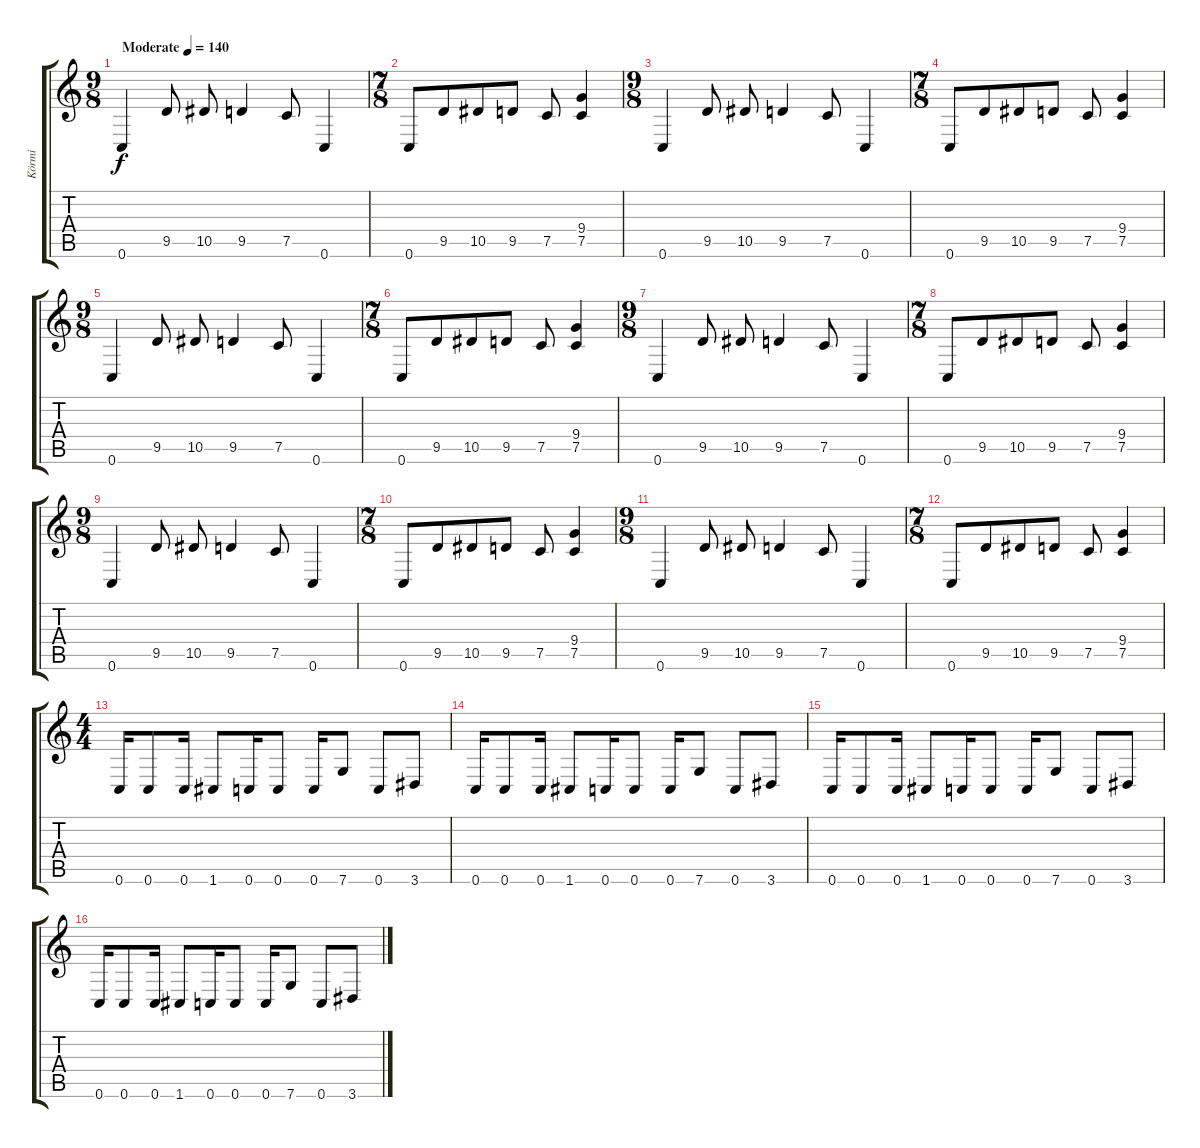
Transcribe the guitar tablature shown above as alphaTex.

\track ("Körmi" "Körmi") {instrument distortionguitar}
\staff {score tabs}
\tuning (C4 G3 Eb3 Bb2 F2 C2) {hide}
\ts (9 8)
\tempo (140 "Moderate")
\clef g2
\ks c
0.6.4{dy f instrument distortionguitar} 9.5.8 10.5.8 9.5.4 7.5.8 0.6.4 |
\ts (7 8)
0.6.8 9.5.8 10.5.8 9.5.8 7.5.8 (9.4 7.5).4 |
\ts (9 8)
0.6.4 9.5.8 10.5.8 9.5.4 7.5.8 0.6.4 |
\ts (7 8)
0.6.8 9.5.8 10.5.8 9.5.8 7.5.8 (9.4 7.5).4 |
\ts (9 8)
0.6.4 9.5.8 10.5.8 9.5.4 7.5.8 0.6.4 |
\ts (7 8)
0.6.8 9.5.8 10.5.8 9.5.8 7.5.8 (9.4 7.5).4 |
\ts (9 8)
0.6.4 9.5.8 10.5.8 9.5.4 7.5.8 0.6.4 |
\ts (7 8)
0.6.8 9.5.8 10.5.8 9.5.8 7.5.8 (9.4 7.5).4 |
\ts (9 8)
0.6.4 9.5.8 10.5.8 9.5.4 7.5.8 0.6.4 |
\ts (7 8)
0.6.8 9.5.8 10.5.8 9.5.8 7.5.8 (9.4 7.5).4 |
\ts (9 8)
0.6.4 9.5.8 10.5.8 9.5.4 7.5.8 0.6.4 |
\ts (7 8)
0.6.8 9.5.8 10.5.8 9.5.8 7.5.8 (9.4 7.5).4 |
\ts (4 4)
0.6.16 0.6.8 0.6.16 1.6.8 0.6.16 0.6.8 0.6.16 7.6.8 0.6.8 3.6.8 |
0.6.16 0.6.8 0.6.16 1.6.8 0.6.16 0.6.8 0.6.16 7.6.8 0.6.8 3.6.8 |
0.6.16 0.6.8 0.6.16 1.6.8 0.6.16 0.6.8 0.6.16 7.6.8 0.6.8 3.6.8 |
0.6.16 0.6.8 0.6.16 1.6.8 0.6.16 0.6.8 0.6.16 7.6.8 0.6.8 3.6.8
